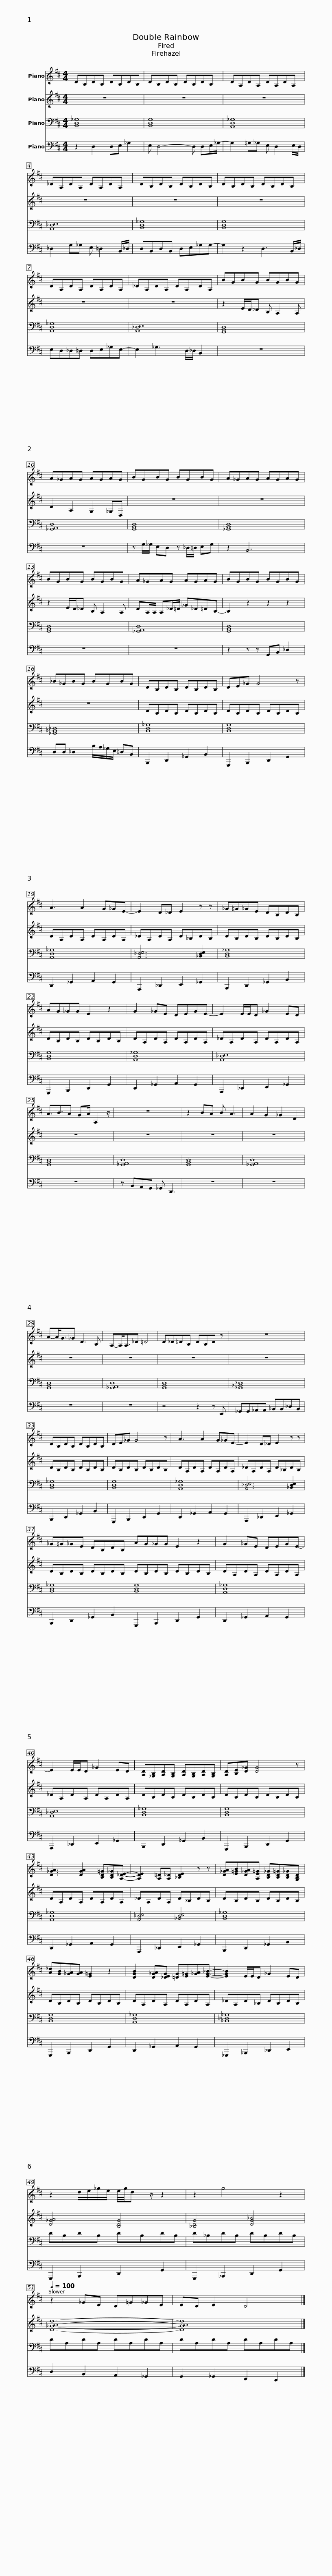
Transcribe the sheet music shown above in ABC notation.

X:1
%%score 1 2 3 4
L:1/8
M:4/4
I:linebreak $
K:D
V:1 treble
V:2 treble
V:3 bass
V:4 bass
V:1
 DB,DB, DB,DB, | DB,DB, DB,DB, | DA,DA, DA,DA, |$ _DA,DA, DA,DA, | DB,DB, DB,DB, | %5
 DB,DB, DB,DB, |$ DA,DA, DA,DA, | _DA,DA, DA,DA, | BGBG BGBG | A_GAG AGAG |$ %10
 BGBG BGBG | A_GAG AGAG | BGBG BGBG |$ A_GAG AGAG | BGBG BGBG | %15
 _B_GBG BGBG |$ DB,DB, DB,DB, | DE_G G4 z | A3 A2 G_GE- | E2 D_D E2 z z |$ %20
 _G=G_GE DB,DB, | AG_GG E2 z2 | G2 _GE DEGE- | E2 E/E/D _G2 ED |$ A3/2B3/2A GA/ A,2 z/ | %25
 z8 | z2 BA B A3 | A2 G2 _G2 D2 | A-A<G_G D3 B, |$ A,-A,<A,_D =D4 | %30
 D_D=DB, DB,D z | z8 | DB,DB, DB,DB, |$ DE_G G4 z | A3 A2 G_GE- | %35
 E2 D_D E2 z z | _G=G_GE DB,DB, |$ AG_GG E2 z2 | G2 _GE DEGE- | E2 E/E/D _G2 ED | %40
 [A,D][_G,B,][A,D][G,B,] [A,D][G,B,][A,D][G,B,] |$ [A,D][B,E][D_G] [DG]4 z | [D_GA]3 [DGA]2 [B,D=G][B,D_G][A,_DE]- | [A,DE]2 [A,=D][A,_D] [_B,DE]2 z z |$ [D_GA][E=GB][D_GA][A,E=G] [B,D_G][B,D=G][B,D_G][G,B,D] | %45
 [A_d][GB][_GA][GA] [E=G]2 z2 | [DGB]2 [D_GA][_DEG] [=DG][E=G][_GA][EG_B]- |$ [EGB]2 E/E/D _G2 ED | z2 d/e/_g/e/ e/4g/4d z/ z2 | z2 g4 z2 |$ %50
[Q:1/4=100] z2 _GE D=G_GE | ED E2 D4 |] %52
V:2
 z8 | z8 | z8 |$ z8 | z8 | %5
 z8 |$ z8 | z8 | z2 E/D/_D B, A,2 A, | D2 A,2 G,2 _G,D, |$ %10
 z8 | z8 | z2 E/D/_D B, A,2 A, |$ DA,/A,/ A,_D/=D/ _G_D=DB,- | B,2 z2 z2 z2 | %15
 z8 |$ DB,DB, DB,DB, | DB,DB, DB,DB, | DA,DA, DA,DA, | _DA,DA, D_B,DB, |$ %20
 DB,DB, DB,DB, | DB,DB, DB,DB, | DA,DA, DA,DA, | _DA,DA, DA,DA, |$ z8 | %25
 z8 | z8 | z8 | z8 |$ z8 | %30
 z8 | z8 | DB,DB, DB,DB, |$ DB,DB, DB,DB, | DA,DA, DA,DA, | %35
 _DA,DA, D_B,DB, | DB,DB, DB,DB, |$ DB,DB, DB,DB, | DA,DA, DA,DA, | _DA,DA, DA,DA, | %40
 DB,DB, DB,DB, |$ DB,DB, DB,DB, | DA,DA, DA,DA, | _DA,DA, D_B,DB, |$ DB,DB, DB,DB, | %45
 DB,DB, DB,DB, | DA,DA, DA,DA, |$ _DA,D_B, DB,DB, | [D_GA]4 [B,DG]4 | [_B,DG]4 [DG_B]4 |$ %50
 [D_GAd]8- | [DGAd]8 |] %52
V:3
 [B,,D,_G,]8 | [B,,D,G,]8 | [A,,D,_G,]8 |$ [A,,_D,E,]8 | [B,,D,_G,]8 | %5
 [B,,D,G,]8 |$ [A,,D,_G,]8 | [A,,_D,E,]8 | [G,,B,,D,]8 | [_G,,A,,D,]8 |$ %10
 [G,,B,,D,]8 | [_G,,B,,D,]8 | [G,,B,,D,]8 |$ [_G,,A,,D,]8 | [G,,B,,D,]8 | %15
 [_G,,_B,,_D,]8 |$ [B,,D,_G,]8 | [B,,D,G,]8 | [A,,D,_G,]8 | [A,,_D,E,]6 [_B,,D,E,]2 |$ %20
 [B,,D,_G,]8 | [B,,D,G,]8 | [A,,D,_G,]8 | [A,,_D,E,]8 |$ [G,,B,,D,]8 | %25
 [_G,,A,,D,]8 | [G,,B,,D,]8 | [_G,,A,,D,]8 | [G,,B,,D,]8 |$ [_G,,A,,D,]8 | %30
 [G,,B,,D,]8 | [_G,,_B,,_D,]8 | [B,,D,_G,]8 |$ [B,,D,G,]8 | [A,,D,_G,]8 | %35
 [A,,_D,E,]6 [_B,,D,E,]2 | [B,,D,_G,]8 |$ [B,,D,G,]8 | [A,,D,_G,]8 | [A,,_D,E,]8 | %40
 [B,,D,_G,]8 |$ [B,,D,G,]8 | [A,,D,_G,]8 | [A,,_D,E,]4 [_B,,D,E,]4 |$ [B,,D,_G,]8 | %45
 [B,,D,G,]8 | [A,,D,_G,]8 |$ [_B,,_D,_G,]8 | DB,DB, DB,DB, | D_B,DB, DB,DB, |$ %50
 DA,DA, DA,DA, | DA,DA, DA,DA, |] %52
V:4
 z2 D,2 D,E, _G,2 | E, D,4- D, D,E,/_G,/- | G,2 =G,_G, E, D,2 E,/D,/ |$ _D,2 G,_G, E, =D,2 B,,/_D,/ | D,B,,D,B,, D,E,_G,G,- | %5
 G,2 z2 D,3 B,,/_D,/ |$ E,D,_D,=D, D,E,_G,E,- | E,2 _G,3 D,/_D,/ B,,2 | z8 | z8 |$ %10
 z G,/_G,/ E,D, z _D,/=D,/ E,G, | z2 B,,6 | z8 |$ z8 | z2 z z G,,B,, _D,2 | %15
 D,D, _D,2 B,/A,/_G,/E,/ =D,B,, |$ B,,,2 D,,2 _G,,2 B,,2 | G,,,2 B,,,2 D,,2 G,,2 | D,,2 _G,,2 A,,2 G,,2 | A,,,2 _D,,2 E,,2 _G,,2 |$ %20
 B,,,2 D,,2 _G,,2 B,,2 | G,,,2 B,,,2 D,,2 G,,2 | D,,2 _G,,2 A,,2 G,,2 | A,,,2 _D,,2 E,,2 _G,,2 |$ z8 | %25
 z B,,A,,G,, _G,, D,,3 | z8 | z8 | z8 |$ z8 | %30
 z4 z2 z E,, | _G,,G,,_A,,A,, _B,,B,,_D,B,, | B,,,2 D,,2 _G,,2 B,,2 |$ G,,,2 B,,,2 D,,2 G,,2 | D,,2 _G,,2 A,,2 G,,2 | %35
 A,,,2 _D,,2 E,,2 _G,,2 | B,,,2 D,,2 _G,,2 B,,2 |$ G,,,2 B,,,2 D,,2 G,,2 | D,,2 _G,,2 A,,2 G,,2 | A,,,2 _D,,2 E,,2 _G,,2 | %40
 B,,,2 D,,2 _G,,2 B,,2 |$ G,,,2 B,,,2 D,,2 G,,2 | D,,2 _G,,2 A,,2 G,,2 | A,,,2 _D,,2 E,,2 _G,,2 |$ B,,,2 D,,2 _G,,2 B,,2 | %45
 G,,,2 B,,,2 D,,2 G,,2 | D,,2 _G,,2 A,,2 G,,2 |$ _G,,,2 _B,,,2 _D,,2 E,,2 | G,,,2 B,,,2 D,,2 G,,2 | G,,,2 _B,,,2 D,,2 G,,2 |$ %50
 D,2 B,,2 A,,2 _G,,2 | G,,2 _G,,2 E,,2 D,,2 |] %52
